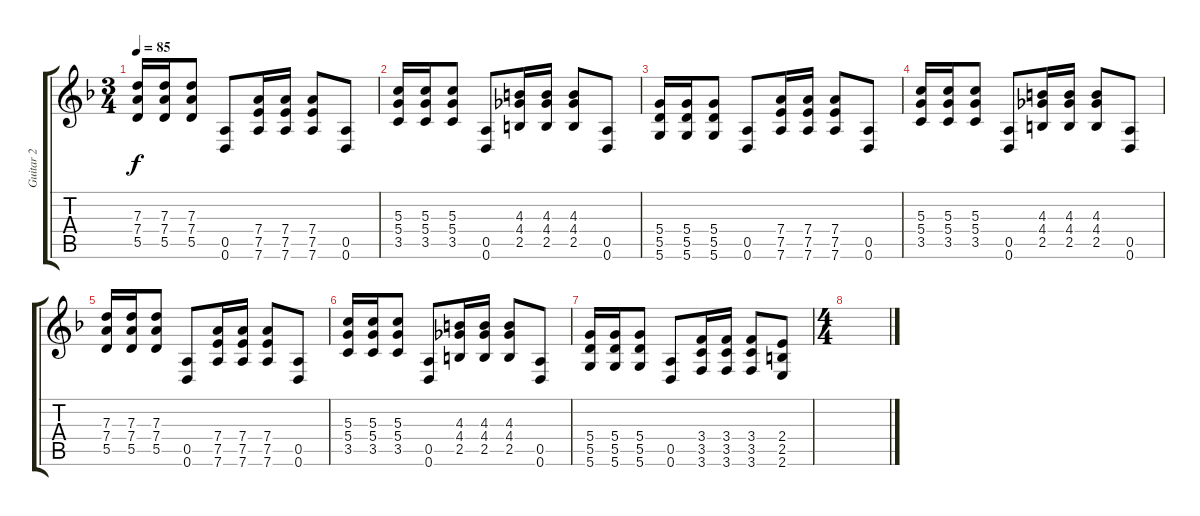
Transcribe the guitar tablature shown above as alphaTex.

\track ("Guitar 2" "Guitar 2") {instrument distortionguitar}
\staff {score tabs}
\tuning (E4 B3 G3 D3 A2 D2) {hide}
\ts (3 4)
\tempo 85
\clef g2
\ks dminor
(7.3 7.4 5.5).16{dy f} (7.3 7.4 5.5).16 (7.3 7.4 5.5).8 (0.5 0.6).8 (7.4 7.5 7.6).16 (7.4 7.5 7.6).16 (7.4 7.5 7.6).8 (0.5 0.6).8 |
(5.3 5.4 3.5).16 (5.3 5.4 3.5).16 (5.3 5.4 3.5).8 (0.5 0.6).8 (4.3 4.4 2.5).16 (4.3 4.4 2.5).16 (4.3 4.4 2.5).8 (0.5 0.6).8 |
(5.4 5.5 5.6).16 (5.4 5.5 5.6).16 (5.4 5.5 5.6).8 (0.5 0.6).8 (7.4 7.5 7.6).16 (7.4 7.5 7.6).16 (7.4 7.5 7.6).8 (0.5 0.6).8 |
(5.3 5.4 3.5).16 (5.3 5.4 3.5).16 (5.3 5.4 3.5).8 (0.5 0.6).8 (4.3 4.4 2.5).16 (4.3 4.4 2.5).16 (4.3 4.4 2.5).8 (0.5 0.6).8 |
(7.3 7.4 5.5).16 (7.3 7.4 5.5).16 (7.3 7.4 5.5).8 (0.5 0.6).8 (7.4 7.5 7.6).16 (7.4 7.5 7.6).16 (7.4 7.5 7.6).8 (0.5 0.6).8 |
(5.3 5.4 3.5).16 (5.3 5.4 3.5).16 (5.3 5.4 3.5).8 (0.5 0.6).8 (4.3 4.4 2.5).16 (4.3 4.4 2.5).16 (4.3 4.4 2.5).8 (0.5 0.6).8 |
(5.4 5.5 5.6).16 (5.4 5.5 5.6).16 (5.4 5.5 5.6).8 (0.5 0.6).8 (3.4 3.5 3.6).16 (3.4 3.5 3.6).16 (3.4 3.5 3.6).8 (2.4 2.5 2.6).8 |
\ts (4 4)
